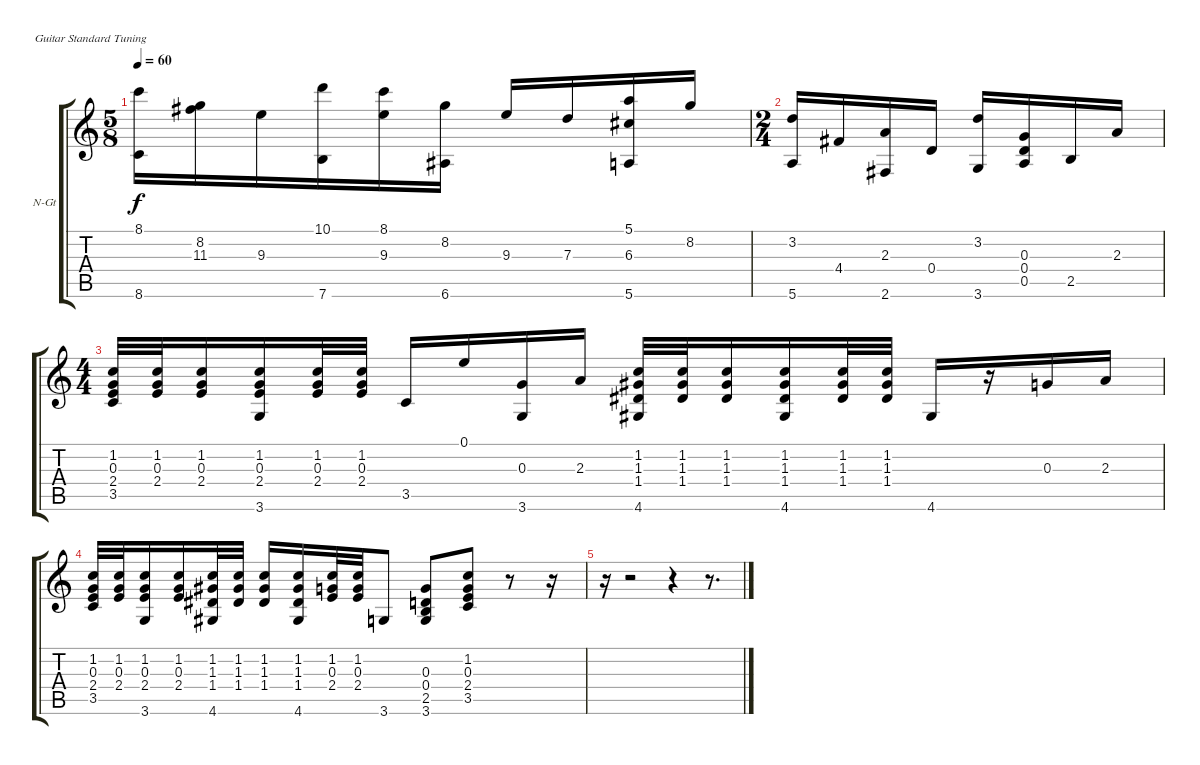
\bracketExtendMode groupsimilarinstruments
\firstSystemTrackNameOrientation horizontal
\otherSystemsTrackNameOrientation horizontal
\track ("Piste 1" "N-Gt") {instrument acousticguitarnylon}
\staff {score tabs}
\tuning (E4 B3 G3 D3 A2 E2)
\ts (5 8)
\tempo 60
\clef g2
\ks c
(8.1 8.6).16{dy f} (8.2 11.3).16 9.3.16 (10.1 7.6).16 (8.1 9.3).16 (8.2 6.6).16 9.3.16 7.3.16 (5.1 6.3 5.6).16 8.2.16 |
\ts (2 4)
(3.2 5.6).16 4.4.16 (2.3 2.6).16 0.4.16 (3.2 3.6).16 (0.3 0.4 0.5).16 2.5.16 2.3.16 |
\ts (4 4)
(1.2 0.3 2.4 3.5).32 (1.2 0.3 2.4).32 (1.2 0.3 2.4).16 (1.2 0.3 2.4 3.6).16 (1.2 0.3 2.4).32 (1.2 0.3 2.4).32 3.5.16 0.1.16 (0.3 3.6).16 2.3.16 (1.2 1.3 1.4 4.6).32 (1.2 1.3 1.4).32 (1.2 1.3 1.4).16 (1.2 1.3 1.4 4.6).16 (1.2 1.3 1.4).32 (1.2 1.3 1.4).32 4.6.16 r.16 0.3.16 2.3.16 |
(1.2 0.3 2.4 3.5).32 (1.2 0.3 2.4).32 (1.2 0.3 2.4 3.6).16 (1.2 0.3 2.4).16 (1.2 1.3 1.4 4.6).32 (1.2 1.3 1.4).32 (1.2 1.3 1.4).16 (1.2 1.3 1.4 4.6).16 (1.2 0.3 2.4).32 (1.2 0.3 2.4).32 3.6.8 (0.3 0.4 2.5 3.6).8 (1.2 0.3 2.4 3.5).8 r.8 r.16 |
r.16 r.2 r.4 r.8{d}
